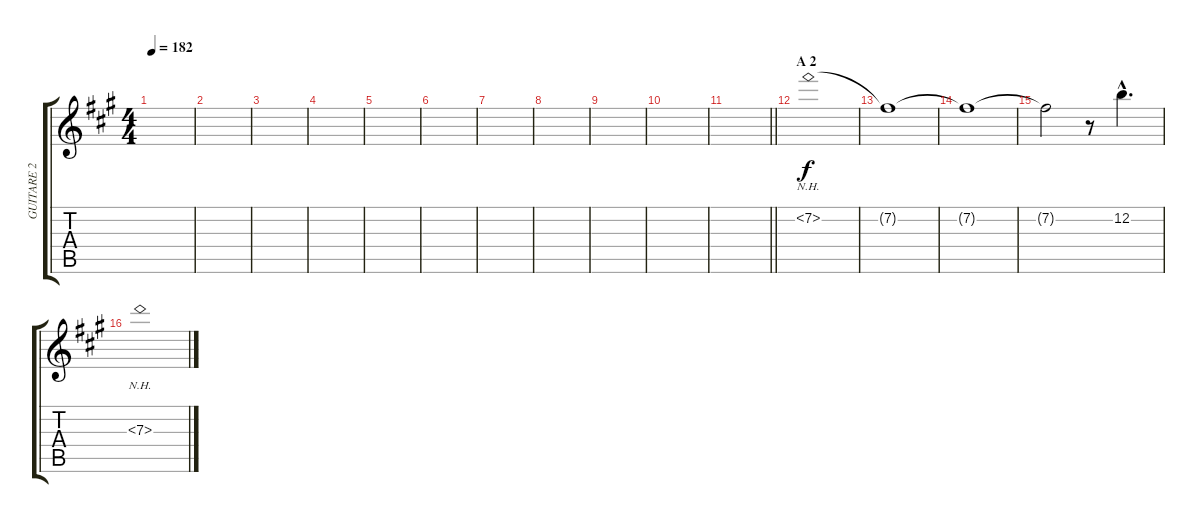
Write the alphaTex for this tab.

\track ("GUITARE 2" "GUITARE 2") {instrument distortionguitar}
\staff {score tabs}
\tuning (E4 B3 G3 D3 A2 E2) {hide}
\ts (4 4)
\tempo 182
\clef g2
\ks a
|
|
|
|
|
|
|
|
|
|
\barLineRight lightlight
|
\section ("" "A 2")
7.2{nh}.1{dy f volume 8} |
7.2{t}.1 |
7.2{t}.1 |
7.2{t}.2 r.8 12.2{hac}.4{d} |
7.3{nh}.1
